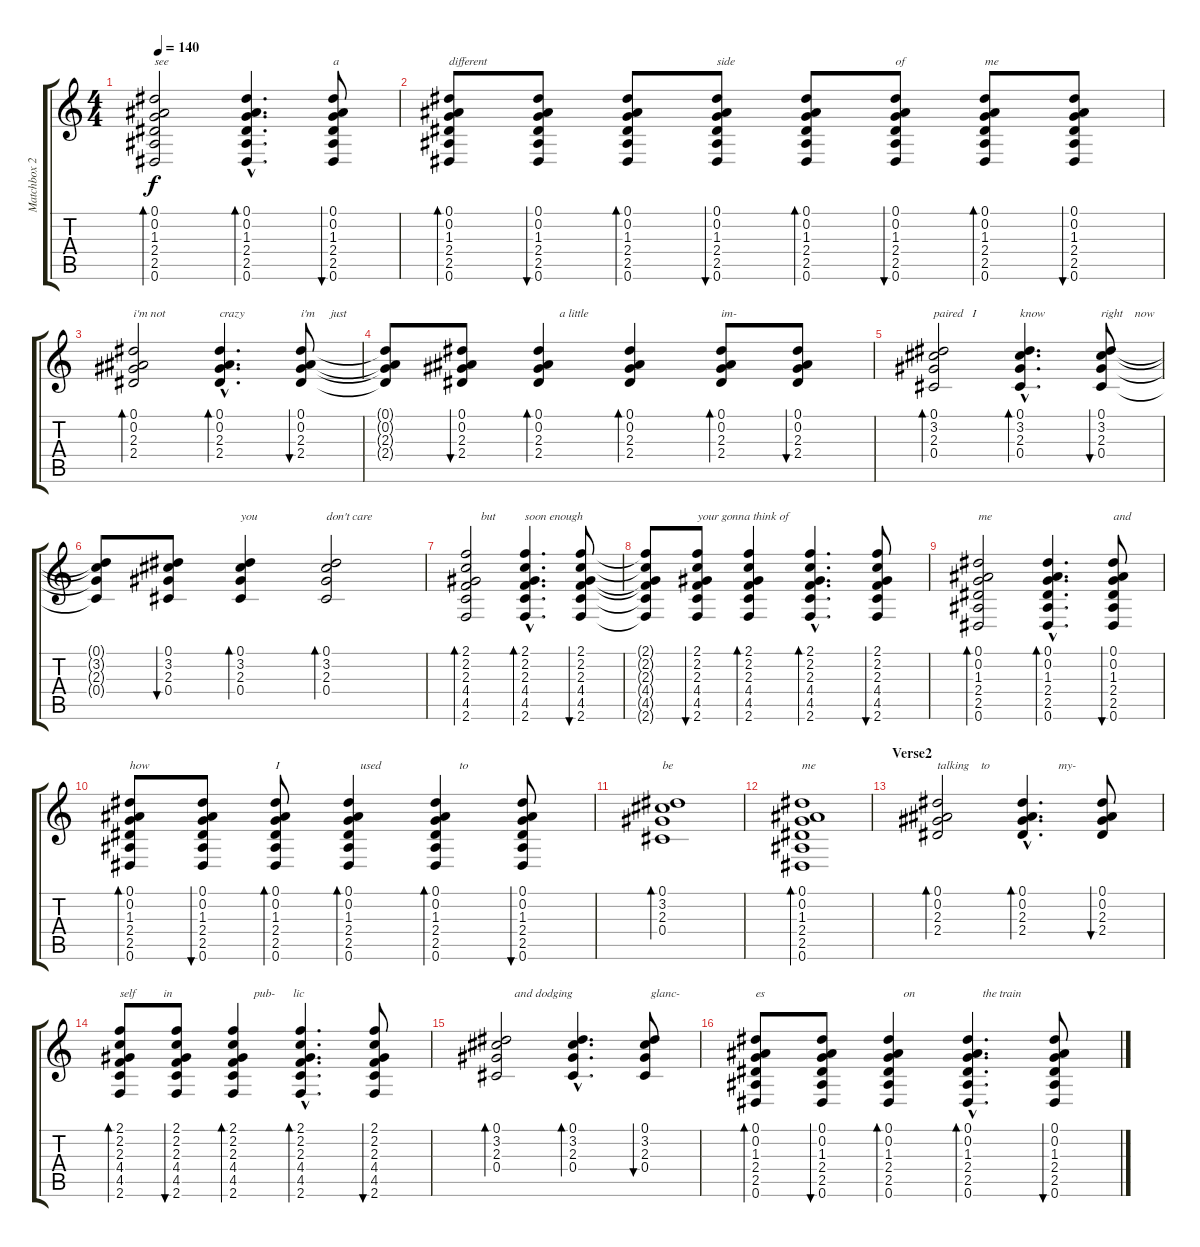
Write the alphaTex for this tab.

\track ("Matchbox 20" "Matchbox 2") {instrument acousticguitarsteel}
\staff {score tabs}
\tuning (Eb4 Bb3 Gb3 Db3 Ab2 Eb2) {hide}
\ts (4 4)
\tempo 140
\clef g2
\ks c
(0.1 0.2 1.3 2.4 2.5 0.6).2{bd 60 txt "see" dy f} (0.1{hac} 0.2{hac} 1.3{hac} 2.4{hac} 2.5{hac} 0.6{hac}).4{d bd 60} (0.1 0.2 1.3 2.4 2.5 0.6).8{bu 60 txt "a "} |
(0.1 0.2 1.3 2.4 2.5 0.6).8{bd 60 txt "different"} (0.1 0.2 1.3 2.4 2.5 0.6).8{bu 60} (0.1 0.2 1.3 2.4 2.5 0.6).8{bd 60} (0.1 0.2 1.3 2.4 2.5 0.6).8{bu 60 txt "side"} (0.1 0.2 1.3 2.4 2.5 0.6).8{bd 60} (0.1 0.2 1.3 2.4 2.5 0.6).8{bu 60 txt "of"} (0.1 0.2 1.3 2.4 2.5 0.6).8{bd 60 txt "me"} (0.1 0.2 1.3 2.4 2.5 0.6).8{bu 60} |
(0.1 0.2 2.3 2.4).2{bd 60 txt "i'm not"} (0.1{hac} 0.2{hac} 2.3{hac} 2.4{hac}).4{d bd 60 txt "crazy "} (0.1 0.2 2.3 2.4).8{bu 60 txt "i'm     just"} |
(0.1{t} 0.2{t} 2.3{t} 2.4{t}).8 (0.1 0.2 2.3 2.4).8{bu 60} (0.1 0.2 2.3 2.4).4{bd 60 txt "       a little"} (0.1 0.2 2.3 2.4).4{bd 60} (0.1 0.2 2.3 2.4).8{bd 60 txt "im-"} (0.1 0.2 2.3 2.4).8{bu 60} |
(0.1 3.2 2.3 0.4).2{bd 60 txt "paired   I "} (0.1{hac} 3.2{hac} 2.3{hac} 0.4{hac}).4{d bd 60 txt "know"} (0.1 3.2 2.3 0.4).8{bu 60 txt "right    now "} |
(0.1{t} 3.2{t} 2.3{t} 0.4{t}).8 (0.1 3.2 2.3 0.4).8{bu 60} (0.1 3.2 2.3 0.4).4{bd 60 txt "you"} (0.1 3.2 2.3 0.4).2{bd 60 txt "don't care"} |
(2.1 2.2 2.3 4.4 4.5 2.6).2{bd 60 txt "     but"} (2.1{hac} 2.2{hac} 2.3{hac} 4.4{hac} 4.5{hac} 2.6{hac}).4{d bd 60 txt "soon enough"} (2.1 2.2 2.3 4.4 4.5 2.6).8{bu 60} |
(2.1{t} 2.2{t} 2.3{t} 4.4{t} 4.5{t} 2.6{t}).8 (2.1 2.2 2.3 4.4 4.5 2.6).8{bu 60 txt "your gonna think of "} (2.1 2.2 2.3 4.4 4.5 2.6).4{bd 60} (2.1{hac} 2.2{hac} 2.3{hac} 4.4{hac} 4.5{hac} 2.6{hac}).4{d bd 60} (2.1 2.2 2.3 4.4 4.5 2.6).8{bu 60} |
(0.1 0.2 1.3 2.4 2.5 0.6).2{bd 60 txt "me"} (0.1{hac} 0.2{hac} 1.3{hac} 2.4{hac} 2.5{hac} 0.6{hac}).4{d bd 60} (0.1 0.2 1.3 2.4 2.5 0.6).8{bu 60 txt "and"} |
(0.1 0.2 1.3 2.4 2.5 0.6).8{bd 60 txt "how"} (0.1 0.2 1.3 2.4 2.5 0.6).8{bu 60} (0.1 0.2 1.3 2.4 2.5 0.6).8{bd 60 txt "I"} (0.1 0.2 1.3 2.4 2.5 0.6).4{bd 60 txt "    used"} (0.1 0.2 1.3 2.4 2.5 0.6).4{bd 60 txt "        to"} (0.1 0.2 1.3 2.4 2.5 0.6).8{bu 60} |
(0.1 3.2 2.3 0.4).1{bd 60 txt "be"} |
(0.1 0.2 1.3 2.4 2.5 0.6).1{bd 60 txt "me"} |
\section ("" "Verse2")
(0.1 0.2 2.3 2.4).2{bd 60 txt "talking    to"} (0.1{hac} 0.2{hac} 2.3{hac} 2.4{hac}).4{d bd 60 txt "            my-         "} (0.1 0.2 2.3 2.4).8{bu 60} |
(2.1 2.2 2.3 4.4 4.5 2.6).8{bd 60 txt "self         in"} (2.1 2.2 2.3 4.4 4.5 2.6).8{bu 60} (2.1 2.2 2.3 4.4 4.5 2.6).4{bd 60 txt "       pub-      lic"} (2.1{hac} 2.2{hac} 2.3{hac} 4.4{hac} 4.5{hac} 2.6{hac}).4{d bd 60} (2.1 2.2 2.3 4.4 4.5 2.6).8{bu 60} |
(0.1 3.2 2.3 0.4).2{bd 60 txt "      and dodging"} (0.1{hac} 3.2{hac} 2.3{hac} 0.4{hac}).4{d bd 60} (0.1 3.2 2.3 0.4).8{bu 60 txt "  glanc-"} |
(0.1 0.2 1.3 2.4 2.5 0.6).8{bd 60 txt "es"} (0.1 0.2 1.3 2.4 2.5 0.6).8{bu 60} (0.1 0.2 1.3 2.4 2.5 0.6).4{bd 60 txt "     on"} (0.1{hac} 0.2{hac} 1.3{hac} 2.4{hac} 2.5{hac} 0.6{hac}).4{d bd 60 txt "     the train"} (0.1 0.2 1.3 2.4 2.5 0.6).8{bu 60}
